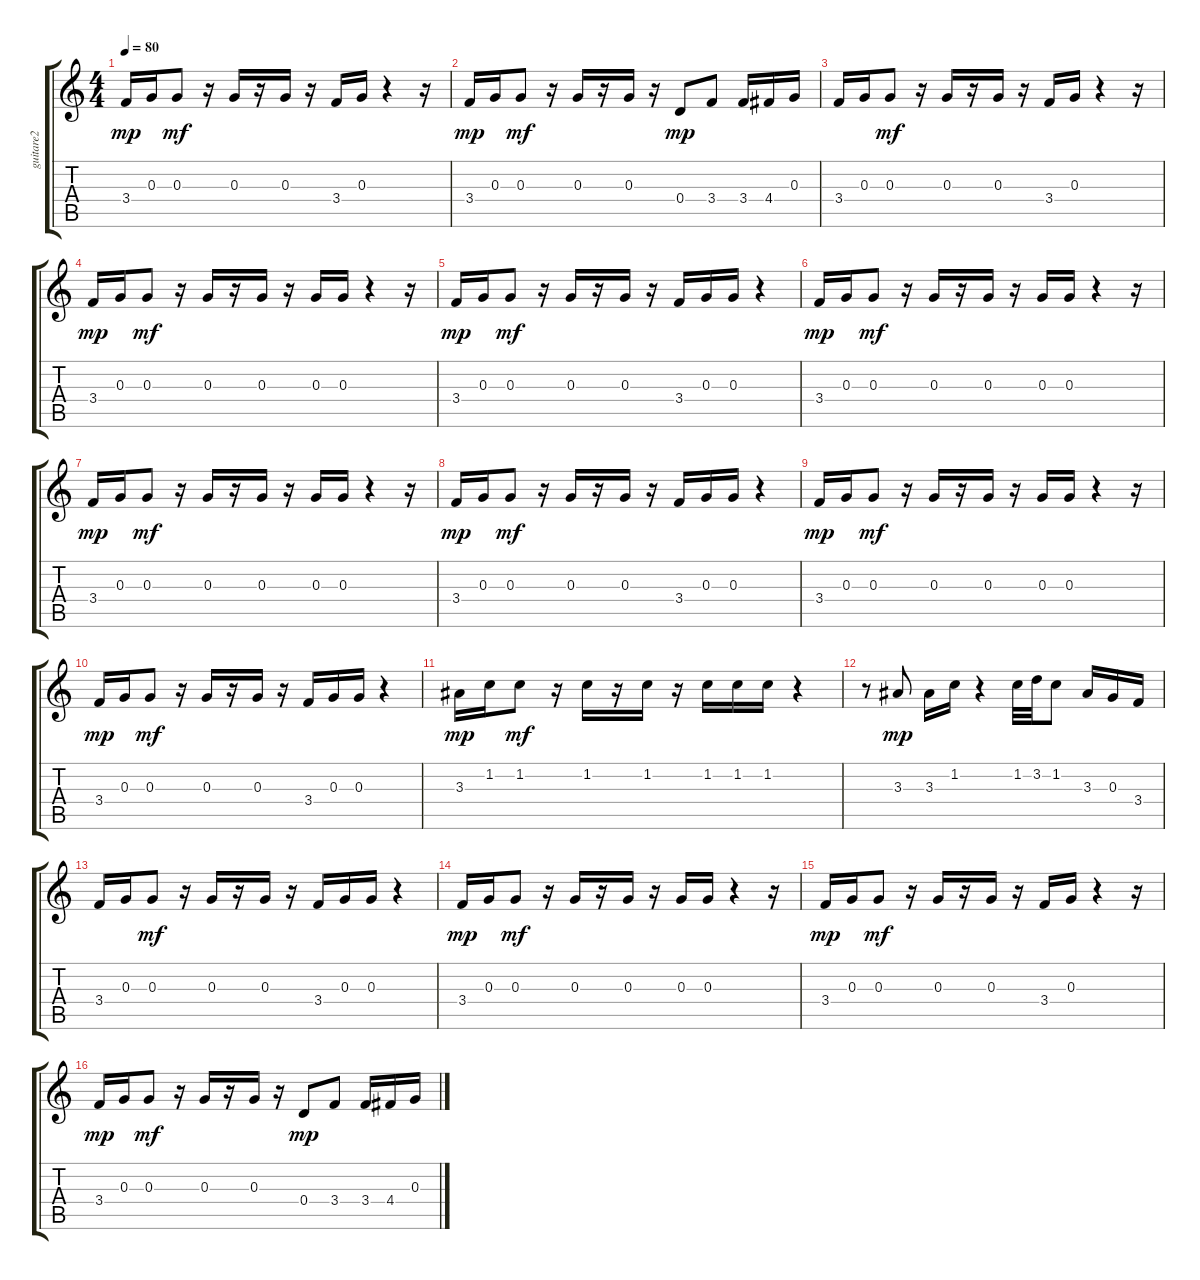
\track ("guitare2" "guitare2") {instrument electricguitarclean}
\staff {score tabs}
\tuning (E4 B3 G3 D3 A2 E2) {hide}
\ts (4 4)
\tempo 80
\clef g2
\ks c
3.4.16{dy mp} 0.3.16 0.3.8{dy mf} r.16 0.3.16 r.16 0.3.16 r.16 3.4.16 0.3.16 r.4 r.16 |
3.4.16{dy mp} 0.3.16 0.3.8{dy mf} r.16 0.3.16 r.16 0.3.16 r.16 0.4.8{dy mp} 3.4.8 3.4.16 4.4.16 0.3.16 |
3.4.16 0.3.16 0.3.8{dy mf} r.16 0.3.16 r.16 0.3.16 r.16 3.4.16 0.3.16 r.4 r.16 |
3.4.16{dy mp} 0.3.16 0.3.8{dy mf} r.16 0.3.16 r.16 0.3.16 r.16 0.3.16 0.3.16 r.4 r.16 |
3.4.16{dy mp} 0.3.16 0.3.8{dy mf} r.16 0.3.16 r.16 0.3.16 r.16 3.4.16 0.3.16 0.3.16 r.4 |
3.4.16{dy mp} 0.3.16 0.3.8{dy mf} r.16 0.3.16 r.16 0.3.16 r.16 0.3.16 0.3.16 r.4 r.16 |
3.4.16{dy mp} 0.3.16 0.3.8{dy mf} r.16 0.3.16 r.16 0.3.16 r.16 0.3.16 0.3.16 r.4 r.16 |
3.4.16{dy mp} 0.3.16 0.3.8{dy mf} r.16 0.3.16 r.16 0.3.16 r.16 3.4.16 0.3.16 0.3.16 r.4 |
3.4.16{dy mp} 0.3.16 0.3.8{dy mf} r.16 0.3.16 r.16 0.3.16 r.16 0.3.16 0.3.16 r.4 r.16 |
3.4.16{dy mp} 0.3.16 0.3.8{dy mf} r.16 0.3.16 r.16 0.3.16 r.16 3.4.16 0.3.16 0.3.16 r.4 |
3.3.16{dy mp} 1.2.16 1.2.8{dy mf} r.16 1.2.16 r.16 1.2.16 r.16 1.2.16 1.2.16 1.2.16 r.4 |
r.8 3.3.8{dy mp} 3.3.16 1.2.16 r.4 1.2.32{instrument electricguitarjazz} 3.2.32 1.2.8 3.3.16 0.3.16 3.4.16 |
3.4.16{instrument electricguitarmuted} 0.3.16 0.3.8{dy mf} r.16 0.3.16 r.16 0.3.16 r.16 3.4.16 0.3.16 0.3.16 r.4 |
3.4.16{dy mp} 0.3.16 0.3.8{dy mf} r.16 0.3.16 r.16 0.3.16 r.16 0.3.16 0.3.16 r.4 r.16 |
3.4.16{dy mp} 0.3.16 0.3.8{dy mf} r.16 0.3.16 r.16 0.3.16 r.16 3.4.16 0.3.16 r.4 r.16 |
3.4.16{dy mp} 0.3.16 0.3.8{dy mf} r.16 0.3.16 r.16 0.3.16 r.16 0.4.8{dy mp} 3.4.8 3.4.16 4.4.16 0.3.16
